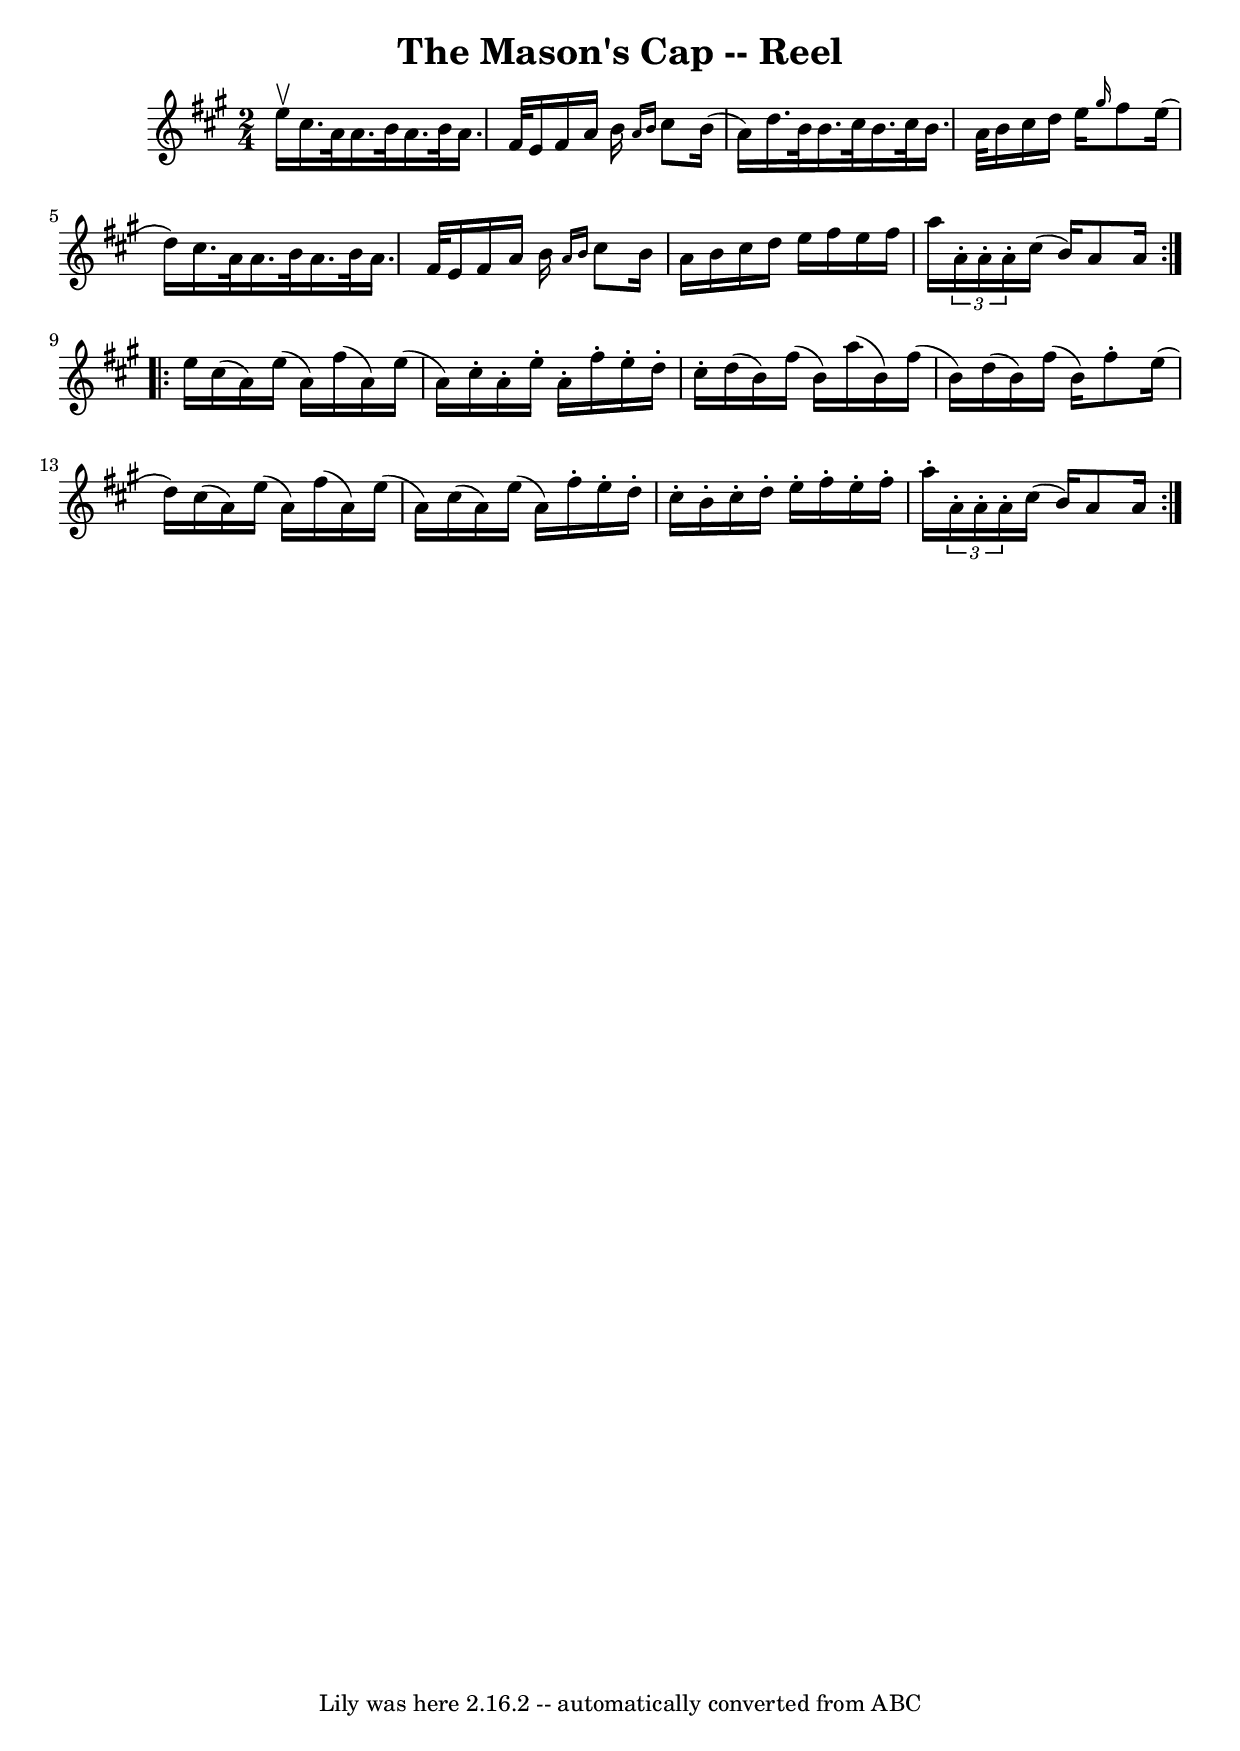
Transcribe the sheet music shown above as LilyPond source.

\version "2.16.2"
\include "Mammoth.ily"
\header {
  %% book = "Ryan's Mammoth Collection"
  crossRefNumber = "1"
  footnotes = ""
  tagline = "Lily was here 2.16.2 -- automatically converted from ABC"
  title = "The Mason's Cap -- Reel"

}
voicedefault =  {



  \repeat volta 2 {

    \time 2/4 
    \key a \major
    e''16^\upbow |
    cis''16. a'32 a'16.    
    b'32 a'16. b'32 a'16. fis'32  |
    e'16 fis'16 a'16    
    b'16  \grace { a'16 b'16  
		 } cis''8 b'16 (a'16) |
    
    d''16. b'32 b'16. cis''32 b'16. cis''32 b'16. a'32   |
    b'16 cis''16 d''16 e''16  \grace { gis''16  
				     } fis''8   
    e''16 (d''16) |
    cis''16. a'32 a'16. b'32 a'16.    
    b'32 a'16. fis'32  |
    e'16 fis'16 a'16 b'16  \grace {    
      a'16 b'16  
    } cis''8 b'16 a'16  |
    b'16 cis''16 d''16   
    e''16 fis''16 e''16 fis''16 a''16  |
    \times 2/3 { a'16-. 
		 a'16-. a'16-. 
	       } cis''16 (b'16) a'8 a'16  
  } 
  \repeat volta 2 {
    
    e''16  |
    cis''16 (a'16) e''16 (a'16) fis''16 (
    a'16) e''16 (a'16) |
    cis''16-. a'16-. e''16-. a'16-. fis''16-. e''16-. d''16-. cis''16-. |
    d''16 (b'16) fis''16 (b'16) a''16 (b'16) fis''16 (b'16) |
    
    d''16 (b'16) fis''16 (b'16) fis''8-. e''16 (d''16)  |
    cis''16 (a'16) e''16 (a'16) fis''16 (a'16)   
    e''16 (a'16) |
    cis''16 (a'16) e''16 (a'16)   
    fis''16-. e''16-. d''16-. cis''16-. |
    b'16-. cis''16-.   
    d''16-. e''16-. fis''16-. e''16-. fis''16-. a''16-. |
    
    \times 2/3 { a'16-. a'16-. a'16-. 
	       } cis''16 (b'16) a'8    
    a'16  
  }   

}

\score{
  <<

    \context Staff="default"
    {
      \voicedefault 
      
    }

  >>
  \layout {
    
  }
  \midi {
  }

}
